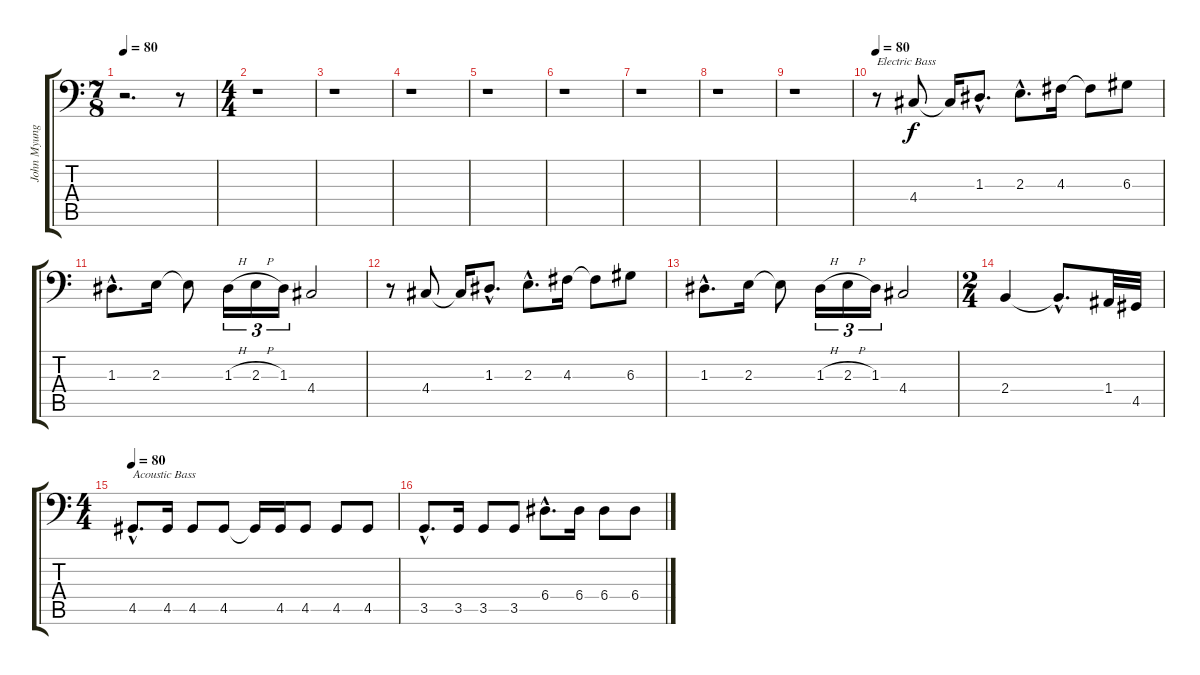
\track ("John Myung - 6 Strings Bass" "John Myung") {instrument acousticbass}
\staff {score tabs}
\tuning (C3 G2 D2 A1 E1 B0) {hide}
\ts (7 8)
\tempo 80
\clef f4
\ks c
r.2{d dy f} r.8 |
\ts (4 4)
r.1 |
r.1 |
r.1 |
r.1 |
r.1 |
r.1 |
r.1 |
r.1 |
\tempo 80
r.8{txt "Electric Bass" instrument electricbassfinger} 4.4.8 4.4{t}.16 1.3{hac}.8{d} 2.3{hac}.8{d} 4.3.16 4.3{t}.8 6.3.8 |
1.3{hac}.8{d} 2.3.16 2.3{t}.8 1.3{h}.16{tu (3 2)} 2.3{h}.16{tu (3 2)} 1.3.16{tu (3 2)} 4.4.2 |
r.8 4.4.8 4.4{t}.16 1.3{hac}.8{d} 2.3{hac}.8{d} 4.3.16 4.3{t}.8 6.3.8 |
1.3{hac}.8{d} 2.3.16 2.3{t}.8 1.3{h}.16{tu (3 2)} 2.3{h}.16{tu (3 2)} 1.3.16{tu (3 2)} 4.4.2 |
\ts (2 4)
2.4.4 2.4{hac t}.8{d} 1.4.32 4.5.32 |
\ts (4 4)
\tempo 80
4.5{hac}.8{d txt "Acoustic Bass" instrument acousticbass} 4.5.16 4.5.8 4.5.8 4.5{t}.16 4.5.16 4.5.8 4.5.8 4.5.8 |
3.5{hac}.8{d} 3.5.16 3.5.8 3.5.8 6.4{hac}.8{d} 6.4.16 6.4.8 6.4.8
